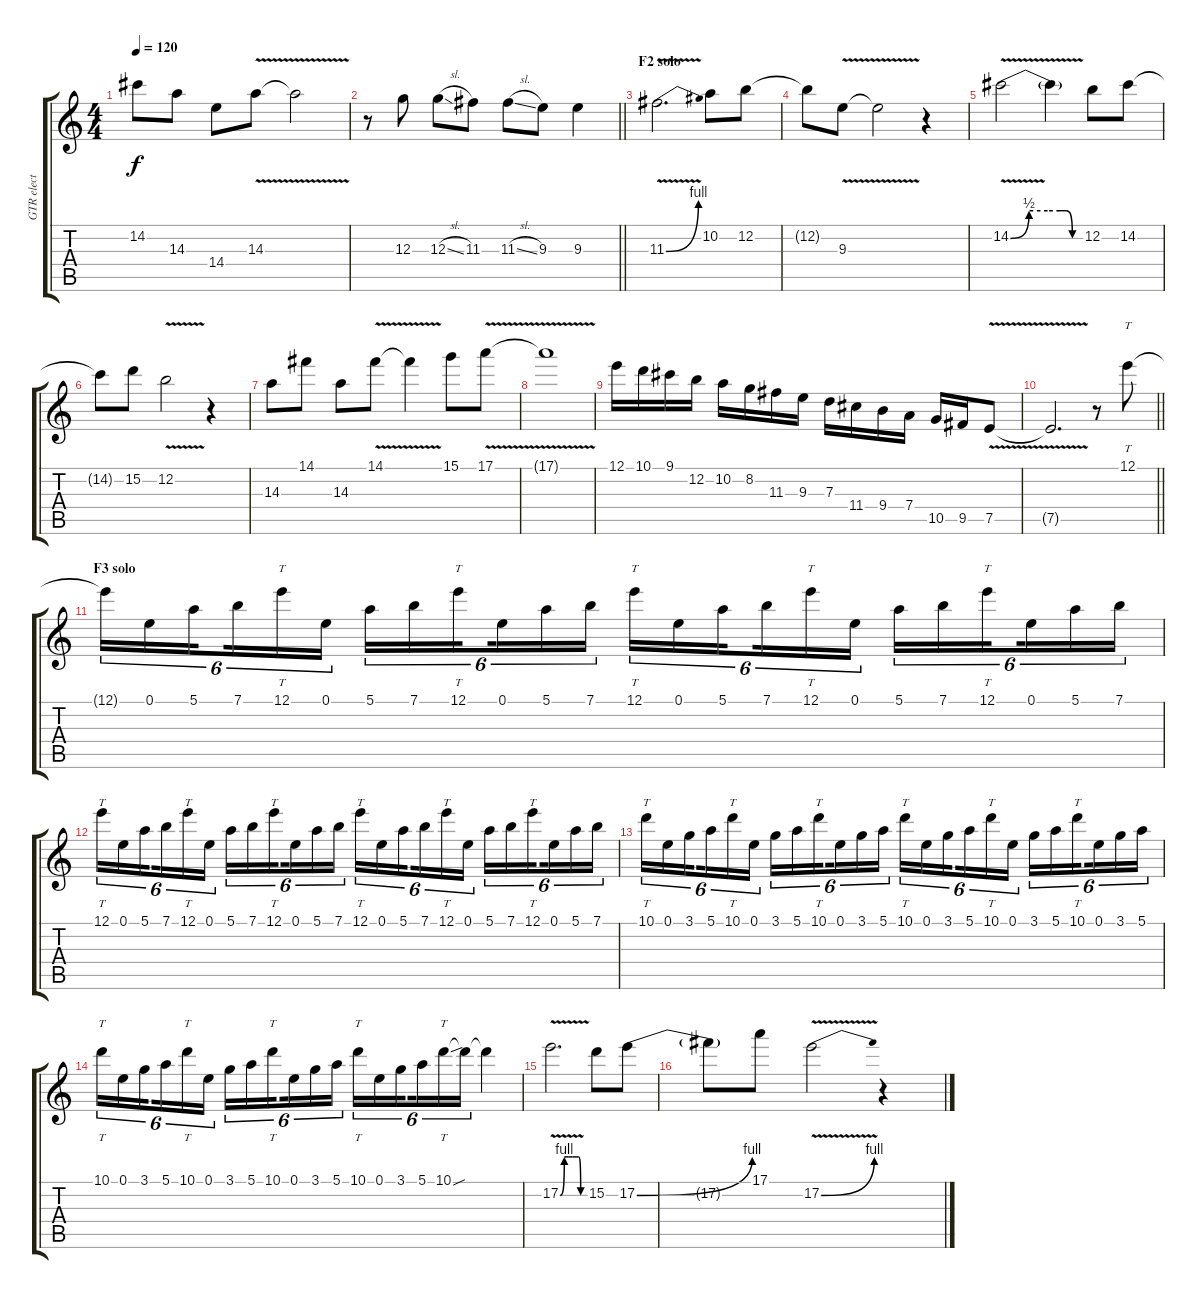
\track ("GTR elect 2" "GTR elect ") {instrument distortionguitar}
\staff {score tabs}
\tuning (E4 B3 G3 D3 A2 E2) {hide}
\ts (4 4)
\tempo 120
\clef g2
\ks c
14.2.8{dy f} 14.3.8 14.4.8 14.3{v}.8 14.3{t}.2 |
\barLineRight lightlight
r.8 12.3.8 12.3{sl}.8 11.3.8 11.3{sl}.8 9.3.8 9.3.4 |
\section ("" "F2 solo")
11.3{be (bend 0 0 60 4) v}.2{d} 10.2.8 12.2.8 |
12.2{t}.8 9.3{v}.8 9.3{t}.2 r.4 |
14.2{be (custom 0 0 15 2 30 2 40 2 45 2 50 0 60 0) v}.2 14.2{t}.4 12.2.8 14.2.8 |
14.2{t}.8 15.2.8 12.2{v}.2 r.4 |
14.3.8 14.1.8 14.3.8 14.1{v}.8 14.1{t}.4 15.1.8 17.1{v}.8 |
17.1{t}.1 |
12.1.16 10.1.16 9.1.16 12.2.16 10.2.16 8.2.16 11.3.16 9.3.16 7.3.16 11.4.16 9.4.16 7.4.16 10.5.16 9.5.16 7.5{v}.8 |
\barLineRight lightlight
7.5{v t}.2{d} r.8 12.1.8{tt} |
\section ("" "F3 solo")
12.1{t}.16{tu (6 4)} 0.1.16{tu (6 4)} 5.1.16{tu (6 4) beam splitsecondary} 7.1.16{tu (6 4)} 12.1.16{tt tu (6 4)} 0.1.16{tu (6 4)} 5.1.16{tu (6 4)} 7.1.16{tu (6 4)} 12.1.16{tt tu (6 4) beam splitsecondary} 0.1.16{tu (6 4)} 5.1.16{tu (6 4)} 7.1.16{tu (6 4)} 12.1.16{tt tu (6 4)} 0.1.16{tu (6 4)} 5.1.16{tu (6 4) beam splitsecondary} 7.1.16{tu (6 4)} 12.1.16{tt tu (6 4)} 0.1.16{tu (6 4)} 5.1.16{tu (6 4)} 7.1.16{tu (6 4)} 12.1.16{tt tu (6 4) beam splitsecondary} 0.1.16{tu (6 4)} 5.1.16{tu (6 4)} 7.1.16{tu (6 4)} |
12.1.16{tt tu (6 4)} 0.1.16{tu (6 4)} 5.1.16{tu (6 4) beam splitsecondary} 7.1.16{tu (6 4)} 12.1.16{tt tu (6 4)} 0.1.16{tu (6 4)} 5.1.16{tu (6 4)} 7.1.16{tu (6 4)} 12.1.16{tt tu (6 4) beam splitsecondary} 0.1.16{tu (6 4)} 5.1.16{tu (6 4)} 7.1.16{tu (6 4)} 12.1.16{tt tu (6 4)} 0.1.16{tu (6 4)} 5.1.16{tu (6 4) beam splitsecondary} 7.1.16{tu (6 4)} 12.1.16{tt tu (6 4)} 0.1.16{tu (6 4)} 5.1.16{tu (6 4)} 7.1.16{tu (6 4)} 12.1.16{tt tu (6 4) beam splitsecondary} 0.1.16{tu (6 4)} 5.1.16{tu (6 4)} 7.1.16{tu (6 4)} |
10.1.16{tt tu (6 4)} 0.1.16{tu (6 4)} 3.1.16{tu (6 4) beam splitsecondary} 5.1.16{tu (6 4)} 10.1.16{tt tu (6 4)} 0.1.16{tu (6 4)} 3.1.16{tu (6 4)} 5.1.16{tu (6 4)} 10.1.16{tt tu (6 4) beam splitsecondary} 0.1.16{tu (6 4)} 3.1.16{tu (6 4)} 5.1.16{tu (6 4)} 10.1.16{tt tu (6 4)} 0.1.16{tu (6 4)} 3.1.16{tu (6 4) beam splitsecondary} 5.1.16{tu (6 4)} 10.1.16{tt tu (6 4)} 0.1.16{tu (6 4)} 3.1.16{tu (6 4)} 5.1.16{tu (6 4)} 10.1.16{tt tu (6 4) beam splitsecondary} 0.1.16{tu (6 4)} 3.1.16{tu (6 4)} 5.1.16{tu (6 4)} |
10.1.16{tt tu (6 4)} 0.1.16{tu (6 4)} 3.1.16{tu (6 4) beam splitsecondary} 5.1.16{tu (6 4)} 10.1.16{tt tu (6 4)} 0.1.16{tu (6 4)} 3.1.16{tu (6 4)} 5.1.16{tu (6 4)} 10.1.16{tt tu (6 4) beam splitsecondary} 0.1.16{tu (6 4)} 3.1.16{tu (6 4)} 5.1.16{tu (6 4)} 10.1.16{tt tu (6 4)} 0.1.16{tu (6 4)} 3.1.16{tu (6 4) beam splitsecondary} 5.1.16{tu (6 4)} 10.1{sou}.16{tt tu (6 4)} 10.1{t}.16{tu (6 4)} 10.1{t}.4 |
17.2{be (custom 0 0 10 4 20 4 30 4 45 4 50 0 60 0) v}.2{d} 15.2.8 17.2{be (bend 0 0 60 4)}.8 |
17.2{t}.8 17.1.8 17.2{be (bend 0 0 60 4) v}.2 r.4
